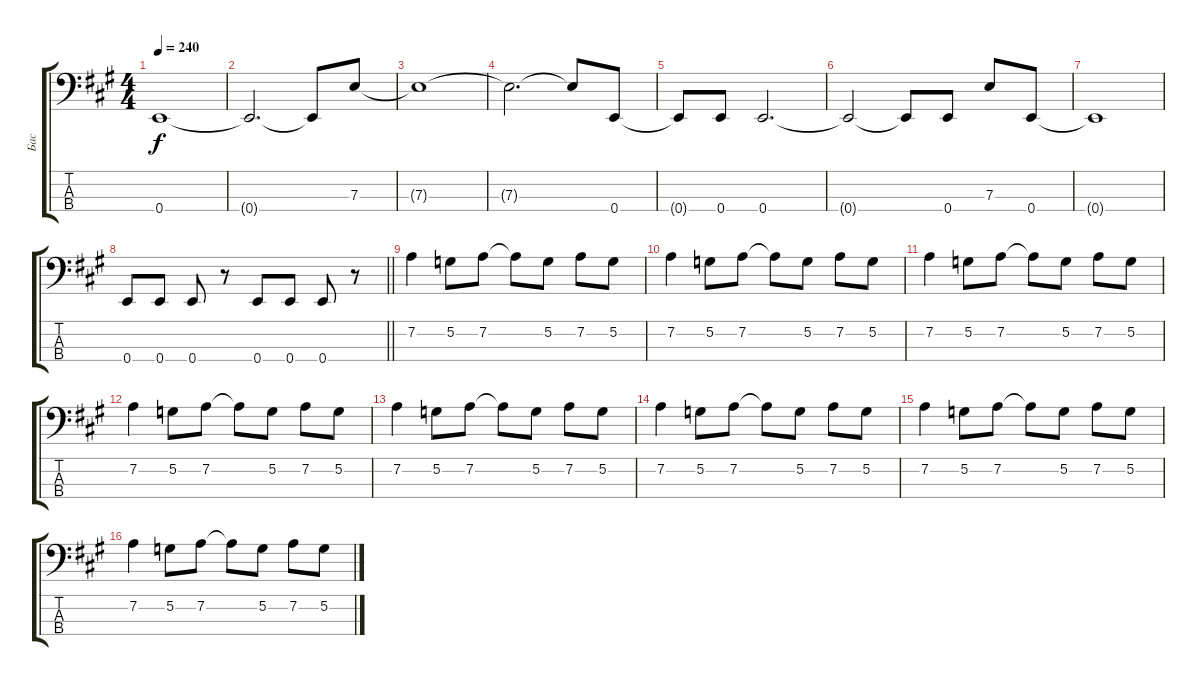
\track ("Бас" "Бас") {instrument electricbassfinger}
\staff {score tabs}
\tuning (G2 D2 A1 E1) {hide}
\ts (4 4)
\tempo 240
\clef f4
\ks a
0.4.1{dy f} |
0.4{t}.2{d} 0.4{t}.8 7.3.8 |
7.3{t}.1 |
7.3{t}.2{d} 7.3{t}.8 0.4.8 |
0.4{t}.8 0.4.8 0.4.2{d} |
0.4{t}.2 0.4{t}.8 0.4.8 7.3.8 0.4.8 |
0.4{t}.1 |
\barLineRight lightlight
0.4.8 0.4.8 0.4.8 r.8 0.4.8 0.4.8 0.4.8 r.8 |
7.2.4 5.2.8 7.2.8 7.2{t}.8 5.2.8 7.2.8 5.2.8 |
7.2.4 5.2.8 7.2.8 7.2{t}.8 5.2.8 7.2.8 5.2.8 |
7.2.4 5.2.8 7.2.8 7.2{t}.8 5.2.8 7.2.8 5.2.8 |
7.2.4 5.2.8 7.2.8 7.2{t}.8 5.2.8 7.2.8 5.2.8 |
7.2.4 5.2.8 7.2.8 7.2{t}.8 5.2.8 7.2.8 5.2.8 |
7.2.4 5.2.8 7.2.8 7.2{t}.8 5.2.8 7.2.8 5.2.8 |
7.2.4 5.2.8 7.2.8 7.2{t}.8 5.2.8 7.2.8 5.2.8 |
7.2.4 5.2.8 7.2.8 7.2{t}.8 5.2.8 7.2.8 5.2.8
